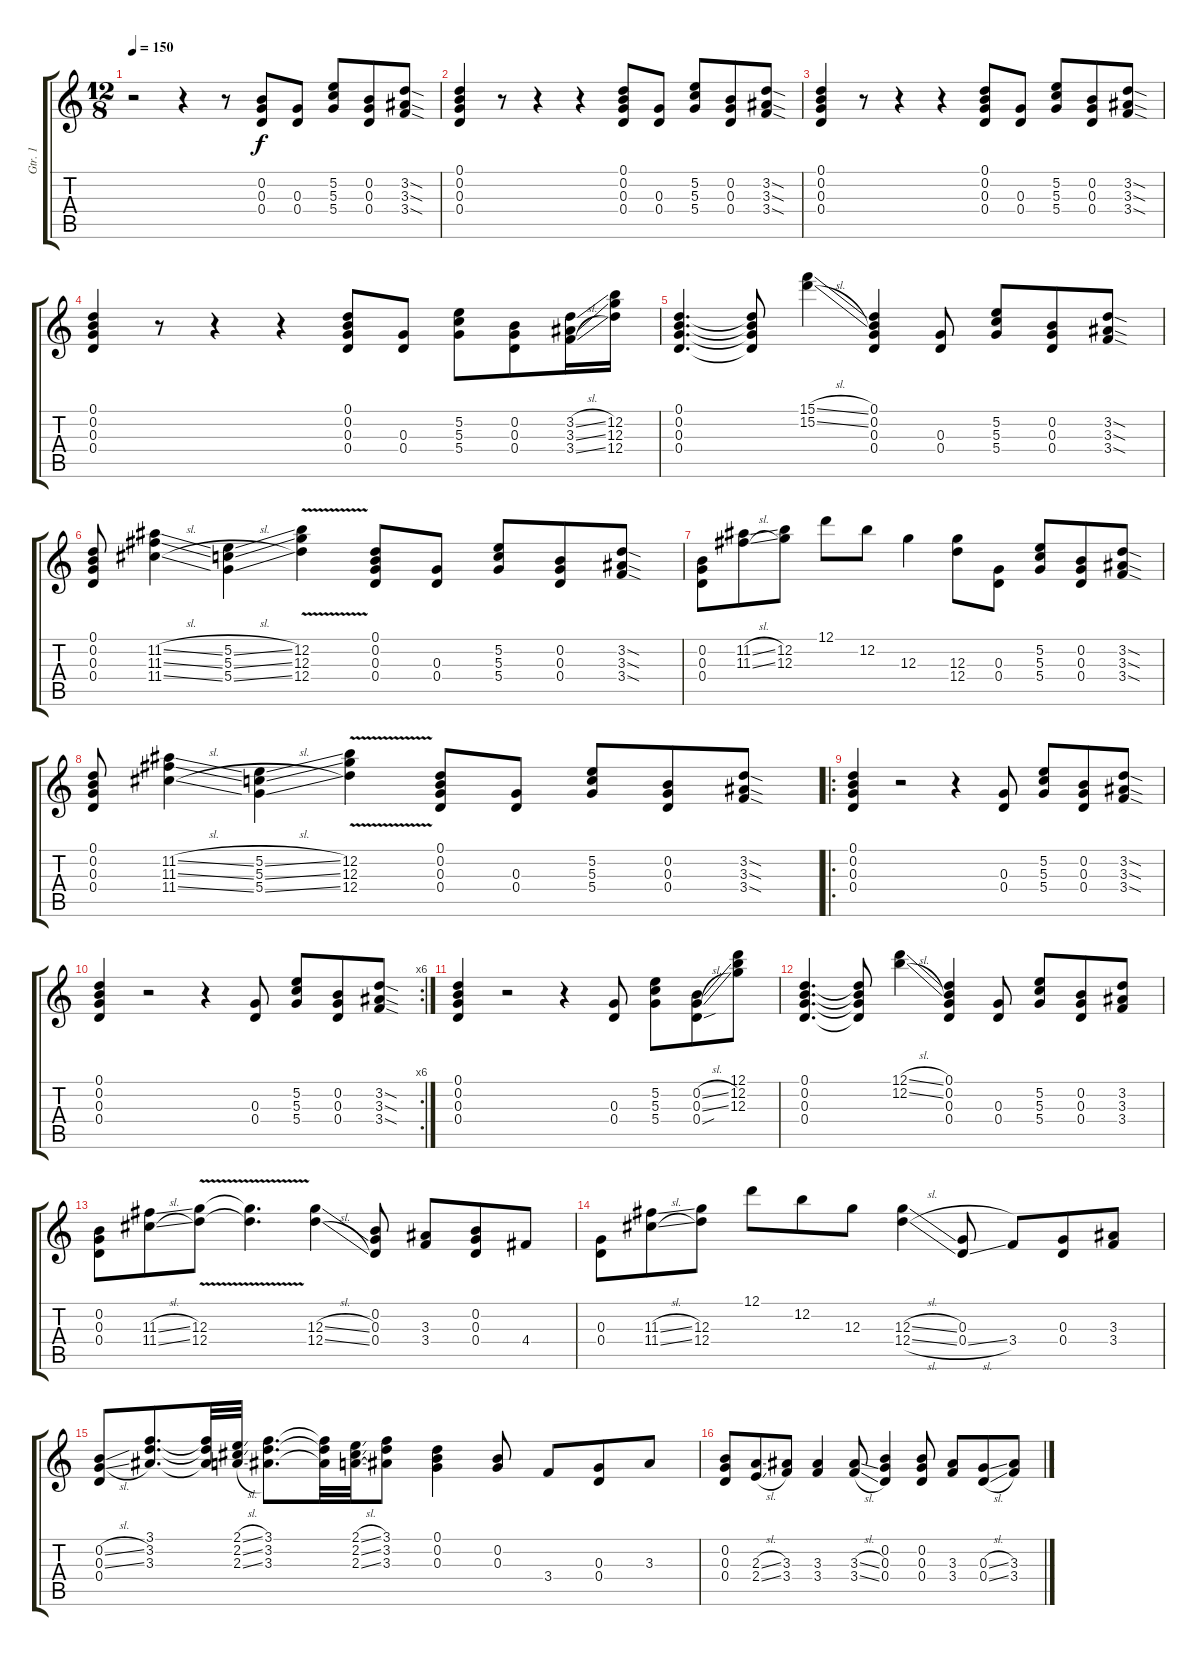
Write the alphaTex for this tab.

\track ("Gtr. 1" "Gtr. 1") {instrument overdrivenguitar}
\staff {score tabs}
\tuning (D4 B3 G3 D3 G2 D2) {hide}
\ts (12 8)
\tempo 150
\clef g2
\ks c
r.2{dy f instrument overdrivenguitar} r.4 r.8 (0.2 0.3 0.4).8 (0.3 0.4).8 (5.2 5.3 5.4).8 (0.2 0.3 0.4).8 (3.2{sod} 3.3{sod} 3.4{sod}).8 |
(0.1 0.2 0.3 0.4).4 r.8 r.4 r.4 (0.1 0.2 0.3 0.4).8 (0.3 0.4).8 (5.2 5.3 5.4).8 (0.2 0.3 0.4).8 (3.2{sod} 3.3{sod} 3.4{sod}).8 |
(0.1 0.2 0.3 0.4).4 r.8 r.4 r.4 (0.1 0.2 0.3 0.4).8 (0.3 0.4).8 (5.2 5.3 5.4).8 (0.2 0.3 0.4).8 (3.2{sod} 3.3{sod} 3.4{sod}).8 |
(0.1 0.2 0.3 0.4).4 r.8 r.4 r.4 (0.1 0.2 0.3 0.4).8 (0.3 0.4).8 (5.2 5.3 5.4).8 (0.2 0.3 0.4).8 (3.2{sl} 3.3{sl} 3.4{sl}).16 (12.2 12.3 12.4).16 |
(0.1 0.2 0.3 0.4).4{d} (0.1{t} 0.2{t} 0.3{t} 0.4{t}).8 (15.1{sl} 15.2{sl}).4 (0.1 0.2 0.3 0.4).4 (0.3 0.4).8 (5.2 5.3 5.4).8 (0.2 0.3 0.4).8 (3.2{sod} 3.3{sod} 3.4{sod}).8 |
(0.1 0.2 0.3 0.4).8 (11.2{sl} 11.3{sl} 11.4{sl}).4 (5.2{sl} 5.3{sl} 5.4{sl}).4 (12.2{v} 12.3{v} 12.4{v}).4 (0.1 0.2 0.3 0.4).8 (0.3 0.4).8 (5.2 5.3 5.4).8 (0.2 0.3 0.4).8 (3.2{sod} 3.3{sod} 3.4{sod}).8 |
(0.2 0.3 0.4).8 (11.2{sl} 11.3{sl}).8 (12.2 12.3).8 12.1.8 12.2.8 12.3.4 (12.3 12.4).8 (0.3 0.4).8 (5.2 5.3 5.4).8 (0.2 0.3 0.4).8 (3.2{sod} 3.3{sod} 3.4{sod}).8 |
(0.1 0.2 0.3 0.4).8 (11.2{sl} 11.3{sl} 11.4{sl}).4 (5.2{sl} 5.3{sl} 5.4{sl}).4 (12.2{v} 12.3{v} 12.4{v}).4 (0.1 0.2 0.3 0.4).8 (0.3 0.4).8 (5.2 5.3 5.4).8 (0.2 0.3 0.4).8 (3.2{sod} 3.3{sod} 3.4{sod}).8 |
\ro
(0.1 0.2 0.3 0.4).4 r.2 r.4 (0.3 0.4).8 (5.2 5.3 5.4).8 (0.2 0.3 0.4).8 (3.2{sod} 3.3{sod} 3.4{sod}).8 |
\rc 6
(0.1 0.2 0.3 0.4).4 r.2 r.4 (0.3 0.4).8 (5.2 5.3 5.4).8 (0.2 0.3 0.4).8 (3.2{sod} 3.3{sod} 3.4{sod}).8 |
(0.1 0.2 0.3 0.4).4 r.2 r.4 (0.3 0.4).8 (5.2 5.3 5.4).8 (0.2{sl} 0.3{sl} 0.4{sou}).8 (12.1 12.2 12.3).8 |
(0.1 0.2 0.3 0.4).4{d} (0.1{t} 0.2{t} 0.3{t} 0.4{t}).8 (12.1{sl} 12.2{sl}).4 (0.1 0.2 0.3 0.4).4 (0.3 0.4).8 (5.2 5.3 5.4).8 (0.2 0.3 0.4).8 (3.2 3.3 3.4).8 |
(0.2 0.3 0.4).8 (11.3{sl} 11.4{sl}).8 (12.3{v} 12.4{v}).8 (12.3{v t} 12.4{v t}).4{d} (12.3{sl} 12.4{sl}).4 (0.2 0.3 0.4).8 (3.3 3.4).8 (0.2 0.3 0.4).8 4.4.8 |
(0.3 0.4).8 (11.3{sl} 11.4{sl}).8 (12.3 12.4).8 12.1.8 12.2.8 12.3.8 (12.3{sl} 12.4{sl}).4 (0.3 0.4{sl}).8 3.4.8 (0.3 0.4).8 (3.3 3.4).8 |
(0.2{sl} 0.3{sl} 0.4).8 (3.1 3.2 3.3).8{d} (3.1{t} 3.2{t} 3.3{t}).32 (2.1{sl} 2.2{sl} 2.3{sl}).32 (3.1 3.2 3.3).8{d} (3.1{t} 3.2{t} 3.3{t}).32 (2.1{sl} 2.2{sl} 2.3{sl}).32 (3.1 3.2 3.3).8 (0.1 0.2 0.3).4 (0.2 0.3).8 3.4.8 (0.3 0.4).8 3.3.8 |
(0.2 0.3 0.4).8 (2.3{sl} 2.4{sl}).8 (3.3 3.4).8 (3.3 3.4).4 (3.3{sl} 3.4{sl}).8 (0.2 0.3 0.4).4 (0.2 0.3 0.4).8 (3.3 3.4).8 (0.3{sl} 0.4{sl}).8 (3.3 3.4).8
